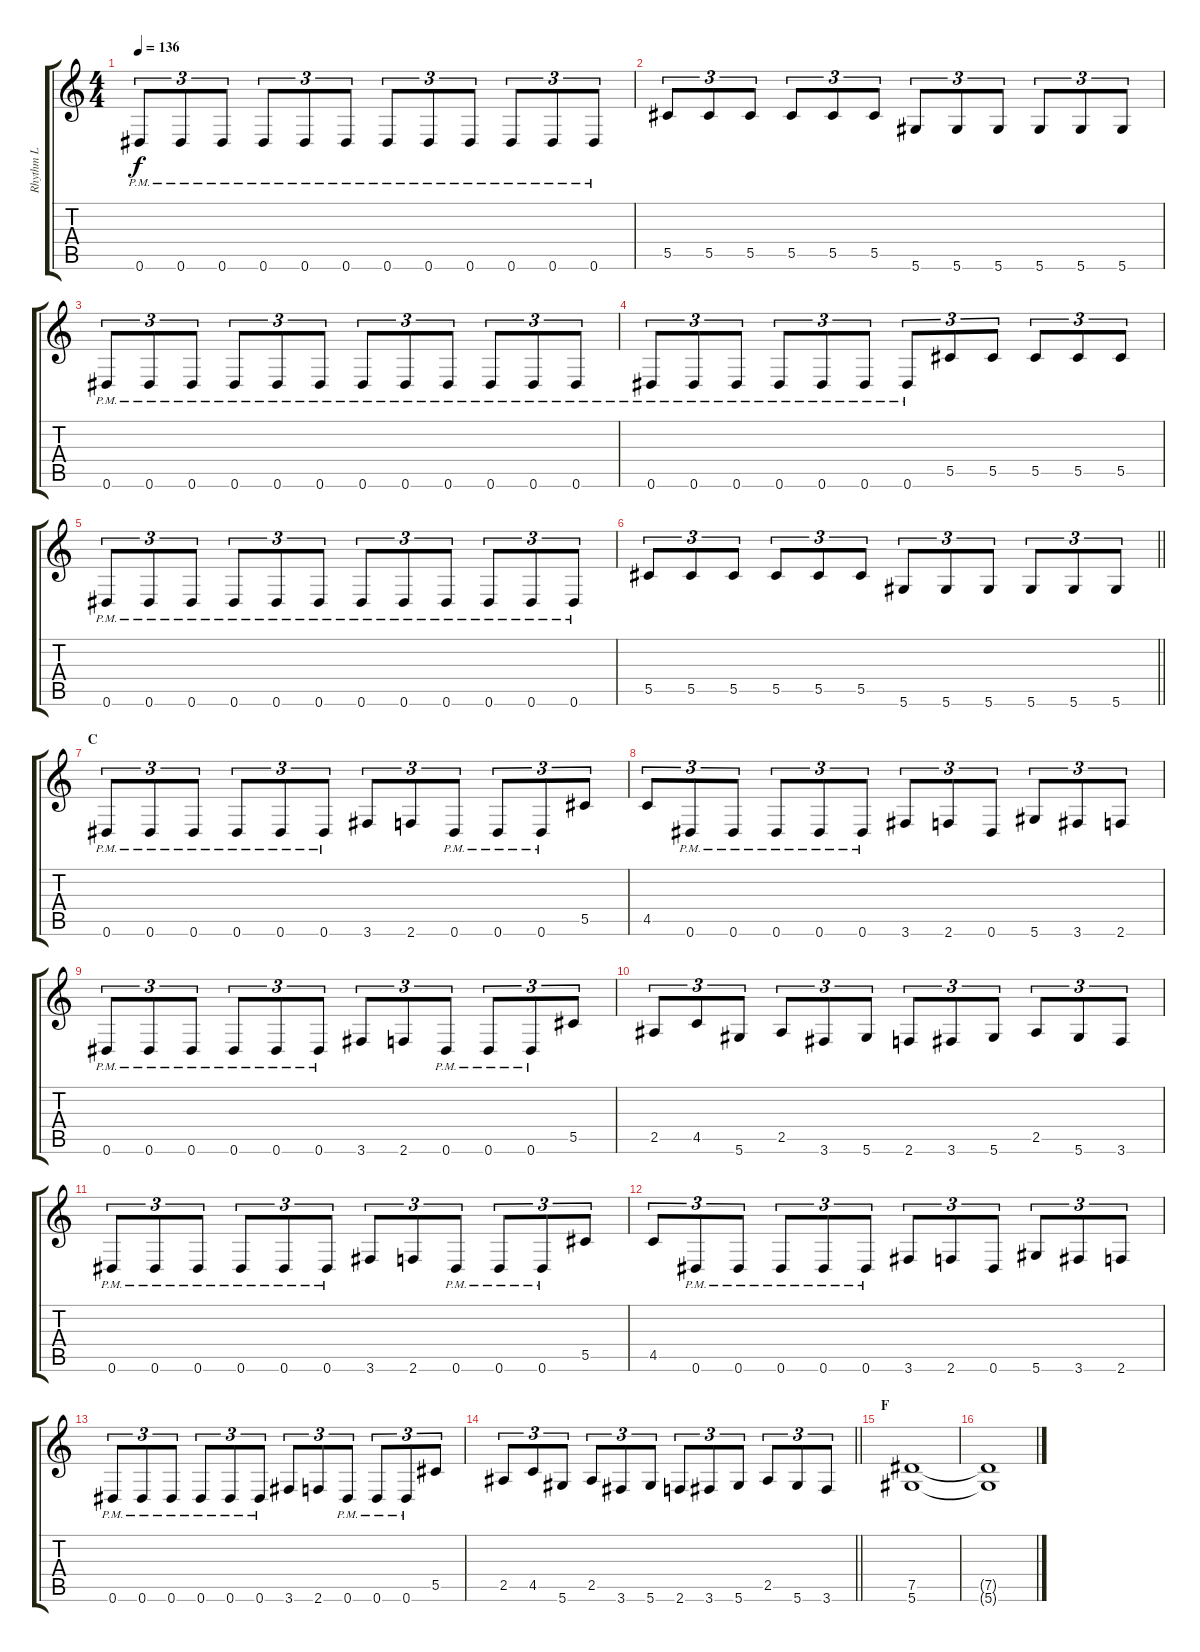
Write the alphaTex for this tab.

\track ("Rhythm L" "Rhythm L") {instrument distortionguitar}
\staff {score tabs}
\tuning (Eb4 Bb3 Gb3 Db3 Ab2 Eb2) {hide}
\ts (4 4)
\tempo 136
\clef g2
\ks c
0.6{pm}.8{tu (3 2) dy f} 0.6{pm}.8{tu (3 2)} 0.6{pm}.8{tu (3 2)} 0.6{pm}.8{tu (3 2)} 0.6{pm}.8{tu (3 2)} 0.6{pm}.8{tu (3 2)} 0.6{pm}.8{tu (3 2)} 0.6{pm}.8{tu (3 2)} 0.6{pm}.8{tu (3 2)} 0.6{pm}.8{tu (3 2)} 0.6{pm}.8{tu (3 2)} 0.6{pm}.8{tu (3 2)} |
5.5.8{tu (3 2)} 5.5.8{tu (3 2)} 5.5.8{tu (3 2)} 5.5.8{tu (3 2)} 5.5.8{tu (3 2)} 5.5.8{tu (3 2)} 5.6.8{tu (3 2)} 5.6.8{tu (3 2)} 5.6.8{tu (3 2)} 5.6.8{tu (3 2)} 5.6.8{tu (3 2)} 5.6.8{tu (3 2)} |
0.6{pm}.8{tu (3 2)} 0.6{pm}.8{tu (3 2)} 0.6{pm}.8{tu (3 2)} 0.6{pm}.8{tu (3 2)} 0.6{pm}.8{tu (3 2)} 0.6{pm}.8{tu (3 2)} 0.6{pm}.8{tu (3 2)} 0.6{pm}.8{tu (3 2)} 0.6{pm}.8{tu (3 2)} 0.6{pm}.8{tu (3 2)} 0.6{pm}.8{tu (3 2)} 0.6{pm}.8{tu (3 2)} |
0.6{pm}.8{tu (3 2)} 0.6{pm}.8{tu (3 2)} 0.6{pm}.8{tu (3 2)} 0.6{pm}.8{tu (3 2)} 0.6{pm}.8{tu (3 2)} 0.6{pm}.8{tu (3 2)} 0.6{pm}.8{tu (3 2)} 5.5.8{tu (3 2)} 5.5.8{tu (3 2)} 5.5.8{tu (3 2)} 5.5.8{tu (3 2)} 5.5.8{tu (3 2)} |
0.6{pm}.8{tu (3 2)} 0.6{pm}.8{tu (3 2)} 0.6{pm}.8{tu (3 2)} 0.6{pm}.8{tu (3 2)} 0.6{pm}.8{tu (3 2)} 0.6{pm}.8{tu (3 2)} 0.6{pm}.8{tu (3 2)} 0.6{pm}.8{tu (3 2)} 0.6{pm}.8{tu (3 2)} 0.6{pm}.8{tu (3 2)} 0.6{pm}.8{tu (3 2)} 0.6{pm}.8{tu (3 2)} |
\barLineRight lightlight
5.5.8{tu (3 2)} 5.5.8{tu (3 2)} 5.5.8{tu (3 2)} 5.5.8{tu (3 2)} 5.5.8{tu (3 2)} 5.5.8{tu (3 2)} 5.6.8{tu (3 2)} 5.6.8{tu (3 2)} 5.6.8{tu (3 2)} 5.6.8{tu (3 2)} 5.6.8{tu (3 2)} 5.6.8{tu (3 2)} |
\section ("" "C")
0.6{pm}.8{tu (3 2)} 0.6{pm}.8{tu (3 2)} 0.6{pm}.8{tu (3 2)} 0.6{pm}.8{tu (3 2)} 0.6{pm}.8{tu (3 2)} 0.6{pm}.8{tu (3 2)} 3.6.8{tu (3 2)} 2.6.8{tu (3 2)} 0.6{pm}.8{tu (3 2)} 0.6{pm}.8{tu (3 2)} 0.6{pm}.8{tu (3 2)} 5.5.8{tu (3 2)} |
4.5.8{tu (3 2)} 0.6{pm}.8{tu (3 2)} 0.6{pm}.8{tu (3 2)} 0.6{pm}.8{tu (3 2)} 0.6{pm}.8{tu (3 2)} 0.6{pm}.8{tu (3 2)} 3.6.8{tu (3 2)} 2.6.8{tu (3 2)} 0.6.8{tu (3 2)} 5.6.8{tu (3 2)} 3.6.8{tu (3 2)} 2.6.8{tu (3 2)} |
0.6{pm}.8{tu (3 2)} 0.6{pm}.8{tu (3 2)} 0.6{pm}.8{tu (3 2)} 0.6{pm}.8{tu (3 2)} 0.6{pm}.8{tu (3 2)} 0.6{pm}.8{tu (3 2)} 3.6.8{tu (3 2)} 2.6.8{tu (3 2)} 0.6{pm}.8{tu (3 2)} 0.6{pm}.8{tu (3 2)} 0.6{pm}.8{tu (3 2)} 5.5.8{tu (3 2)} |
2.5.8{tu (3 2)} 4.5.8{tu (3 2)} 5.6.8{tu (3 2)} 2.5.8{tu (3 2)} 3.6.8{tu (3 2)} 5.6.8{tu (3 2)} 2.6.8{tu (3 2)} 3.6.8{tu (3 2)} 5.6.8{tu (3 2)} 2.5.8{tu (3 2)} 5.6.8{tu (3 2)} 3.6.8{tu (3 2)} |
0.6{pm}.8{tu (3 2)} 0.6{pm}.8{tu (3 2)} 0.6{pm}.8{tu (3 2)} 0.6{pm}.8{tu (3 2)} 0.6{pm}.8{tu (3 2)} 0.6{pm}.8{tu (3 2)} 3.6.8{tu (3 2)} 2.6.8{tu (3 2)} 0.6{pm}.8{tu (3 2)} 0.6{pm}.8{tu (3 2)} 0.6{pm}.8{tu (3 2)} 5.5.8{tu (3 2)} |
4.5.8{tu (3 2)} 0.6{pm}.8{tu (3 2)} 0.6{pm}.8{tu (3 2)} 0.6{pm}.8{tu (3 2)} 0.6{pm}.8{tu (3 2)} 0.6{pm}.8{tu (3 2)} 3.6.8{tu (3 2)} 2.6.8{tu (3 2)} 0.6.8{tu (3 2)} 5.6.8{tu (3 2)} 3.6.8{tu (3 2)} 2.6.8{tu (3 2)} |
0.6{pm}.8{tu (3 2)} 0.6{pm}.8{tu (3 2)} 0.6{pm}.8{tu (3 2)} 0.6{pm}.8{tu (3 2)} 0.6{pm}.8{tu (3 2)} 0.6{pm}.8{tu (3 2)} 3.6.8{tu (3 2)} 2.6.8{tu (3 2)} 0.6{pm}.8{tu (3 2)} 0.6{pm}.8{tu (3 2)} 0.6{pm}.8{tu (3 2)} 5.5.8{tu (3 2)} |
\barLineRight lightlight
2.5.8{tu (3 2)} 4.5.8{tu (3 2)} 5.6.8{tu (3 2)} 2.5.8{tu (3 2)} 3.6.8{tu (3 2)} 5.6.8{tu (3 2)} 2.6.8{tu (3 2)} 3.6.8{tu (3 2)} 5.6.8{tu (3 2)} 2.5.8{tu (3 2)} 5.6.8{tu (3 2)} 3.6.8{tu (3 2)} |
\section ("" "F")
(7.5 5.6).1 |
(7.5{t} 5.6{t}).1
